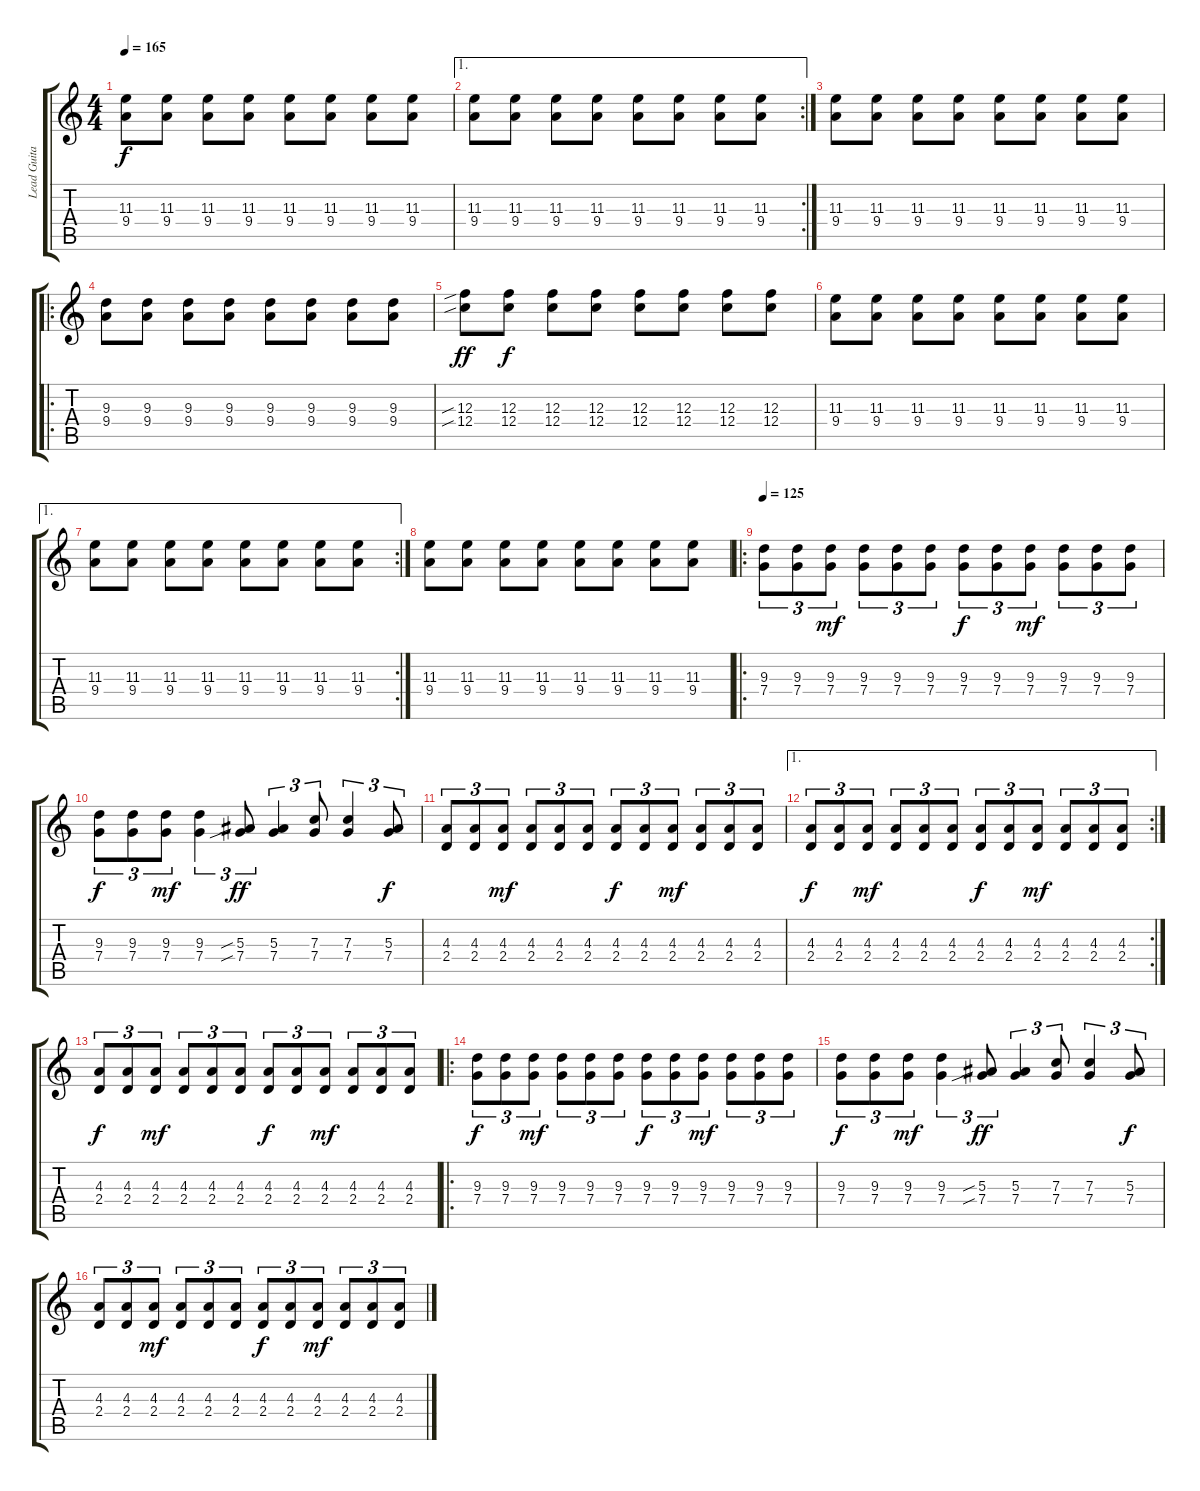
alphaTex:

\track ("Lead Guitar (studio) 2" "Lead Guita") {instrument distortionguitar}
\staff {score tabs}
\tuning (D4 A3 F3 C3 G2 D2) {hide}
\ts (4 4)
\tempo 165
\clef g2
\ks c
(11.3 9.4).8{dy f} (11.3 9.4).8 (11.3 9.4).8 (11.3 9.4).8 (11.3 9.4).8 (11.3 9.4).8 (11.3 9.4).8 (11.3 9.4).8 |
\ae 1
\rc 2
(11.3 9.4).8 (11.3 9.4).8 (11.3 9.4).8 (11.3 9.4).8 (11.3 9.4).8 (11.3 9.4).8 (11.3 9.4).8 (11.3 9.4).8 |
(11.3 9.4).8 (11.3 9.4).8 (11.3 9.4).8 (11.3 9.4).8 (11.3 9.4).8 (11.3 9.4).8 (11.3 9.4).8 (11.3 9.4).8 |
\ro
(9.3 9.4).8 (9.3 9.4).8 (9.3 9.4).8 (9.3 9.4).8 (9.3 9.4).8 (9.3 9.4).8 (9.3 9.4).8 (9.3 9.4).8 |
(12.3{sib} 12.4{sib}).8{dy ff} (12.3 12.4).8{dy f} (12.3 12.4).8 (12.3 12.4).8 (12.3 12.4).8 (12.3 12.4).8 (12.3 12.4).8 (12.3 12.4).8 |
(11.3 9.4).8 (11.3 9.4).8 (11.3 9.4).8 (11.3 9.4).8 (11.3 9.4).8 (11.3 9.4).8 (11.3 9.4).8 (11.3 9.4).8 |
\ae 1
\rc 2
(11.3 9.4).8 (11.3 9.4).8 (11.3 9.4).8 (11.3 9.4).8 (11.3 9.4).8 (11.3 9.4).8 (11.3 9.4).8 (11.3 9.4).8 |
(11.3 9.4).8 (11.3 9.4).8 (11.3 9.4).8 (11.3 9.4).8 (11.3 9.4).8 (11.3 9.4).8 (11.3 9.4).8 (11.3 9.4).8 |
\ro
\tempo 125
(9.3 7.4).8{tu (3 2)} (9.3 7.4).8{tu (3 2)} (9.3 7.4).8{tu (3 2) dy mf} (9.3 7.4).8{tu (3 2)} (9.3 7.4).8{tu (3 2)} (9.3 7.4).8{tu (3 2)} (9.3 7.4).8{tu (3 2) dy f} (9.3 7.4).8{tu (3 2)} (9.3 7.4).8{tu (3 2) dy mf} (9.3 7.4).8{tu (3 2)} (9.3 7.4).8{tu (3 2)} (9.3 7.4).8{tu (3 2)} |
(9.3 7.4).8{tu (3 2) dy f} (9.3 7.4).8{tu (3 2)} (9.3 7.4).8{tu (3 2) dy mf} (9.3 7.4).4{tu (3 2)} (5.3{sib} 7.4{sib}).8{tu (3 2) dy ff} (5.3 7.4).4{tu (3 2)} (7.3 7.4).8{tu (3 2)} (7.3 7.4).4{tu (3 2)} (5.3 7.4).8{tu (3 2) dy f} |
(4.3 2.4).8{tu (3 2)} (4.3 2.4).8{tu (3 2)} (4.3 2.4).8{tu (3 2) dy mf} (4.3 2.4).8{tu (3 2)} (4.3 2.4).8{tu (3 2)} (4.3 2.4).8{tu (3 2)} (4.3 2.4).8{tu (3 2) dy f} (4.3 2.4).8{tu (3 2)} (4.3 2.4).8{tu (3 2) dy mf} (4.3 2.4).8{tu (3 2)} (4.3 2.4).8{tu (3 2)} (4.3 2.4).8{tu (3 2)} |
\ae 1
\rc 2
(4.3 2.4).8{tu (3 2) dy f} (4.3 2.4).8{tu (3 2)} (4.3 2.4).8{tu (3 2) dy mf} (4.3 2.4).8{tu (3 2)} (4.3 2.4).8{tu (3 2)} (4.3 2.4).8{tu (3 2)} (4.3 2.4).8{tu (3 2) dy f} (4.3 2.4).8{tu (3 2)} (4.3 2.4).8{tu (3 2) dy mf} (4.3 2.4).8{tu (3 2)} (4.3 2.4).8{tu (3 2)} (4.3 2.4).8{tu (3 2)} |
(4.3 2.4).8{tu (3 2) dy f} (4.3 2.4).8{tu (3 2)} (4.3 2.4).8{tu (3 2) dy mf} (4.3 2.4).8{tu (3 2)} (4.3 2.4).8{tu (3 2)} (4.3 2.4).8{tu (3 2)} (4.3 2.4).8{tu (3 2) dy f} (4.3 2.4).8{tu (3 2)} (4.3 2.4).8{tu (3 2) dy mf} (4.3 2.4).8{tu (3 2)} (4.3 2.4).8{tu (3 2)} (4.3 2.4).8{tu (3 2)} |
\ro
(9.3 7.4).8{tu (3 2) dy f} (9.3 7.4).8{tu (3 2)} (9.3 7.4).8{tu (3 2) dy mf} (9.3 7.4).8{tu (3 2)} (9.3 7.4).8{tu (3 2)} (9.3 7.4).8{tu (3 2)} (9.3 7.4).8{tu (3 2) dy f} (9.3 7.4).8{tu (3 2)} (9.3 7.4).8{tu (3 2) dy mf} (9.3 7.4).8{tu (3 2)} (9.3 7.4).8{tu (3 2)} (9.3 7.4).8{tu (3 2)} |
(9.3 7.4).8{tu (3 2) dy f} (9.3 7.4).8{tu (3 2)} (9.3 7.4).8{tu (3 2) dy mf} (9.3 7.4).4{tu (3 2)} (5.3{sib} 7.4{sib}).8{tu (3 2) dy ff} (5.3 7.4).4{tu (3 2)} (7.3 7.4).8{tu (3 2)} (7.3 7.4).4{tu (3 2)} (5.3 7.4).8{tu (3 2) dy f} |
(4.3 2.4).8{tu (3 2)} (4.3 2.4).8{tu (3 2)} (4.3 2.4).8{tu (3 2) dy mf} (4.3 2.4).8{tu (3 2)} (4.3 2.4).8{tu (3 2)} (4.3 2.4).8{tu (3 2)} (4.3 2.4).8{tu (3 2) dy f} (4.3 2.4).8{tu (3 2)} (4.3 2.4).8{tu (3 2) dy mf} (4.3 2.4).8{tu (3 2)} (4.3 2.4).8{tu (3 2)} (4.3 2.4).8{tu (3 2)}
